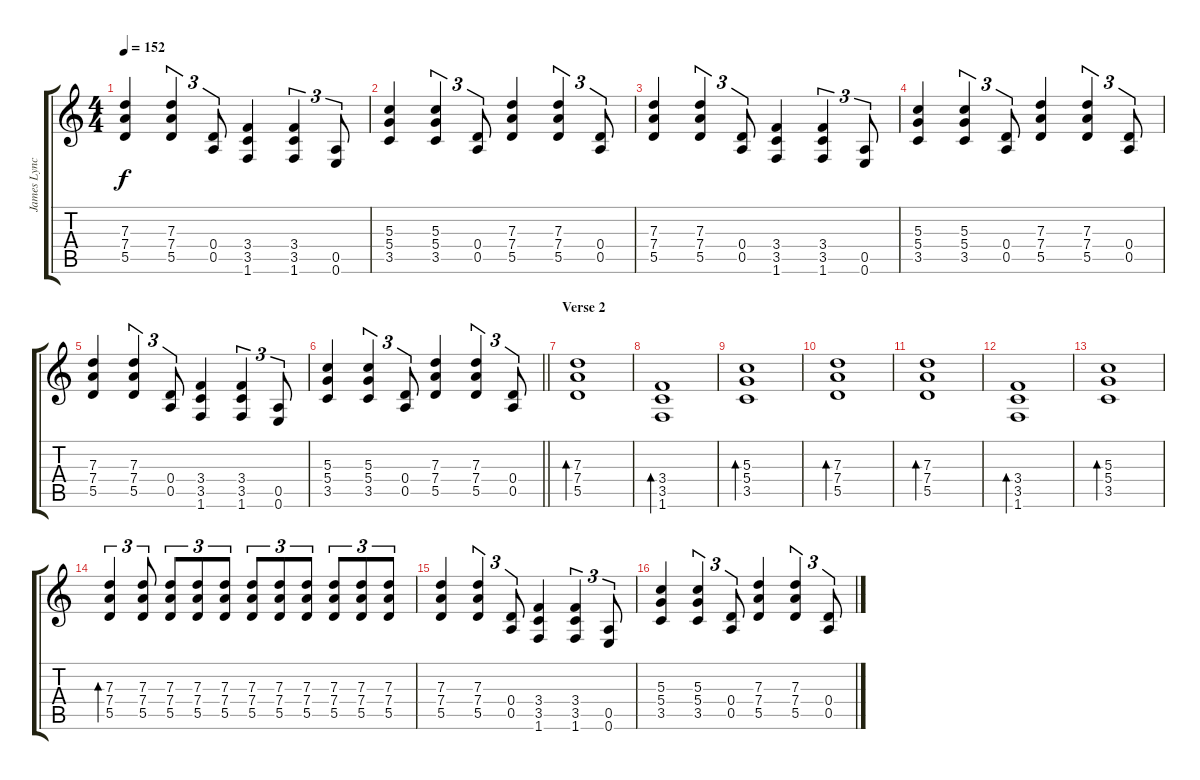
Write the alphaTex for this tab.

\track ("James Lynch (Guitar Left)" "James Lync") {instrument distortionguitar}
\staff {score tabs}
\tuning (E4 B3 G3 D3 A2 E2) {hide}
\ts (4 4)
\tempo 152
\clef g2
\ks c
(7.3 7.4 5.5).4{dy f} (7.3 7.4 5.5).4{tu (3 2)} (0.4 0.5).8{tu (3 2)} (3.4 3.5 1.6).4 (3.4 3.5 1.6).4{tu (3 2)} (0.5 0.6).8{tu (3 2)} |
(5.3 5.4 3.5).4 (5.3 5.4 3.5).4{tu (3 2)} (0.4 0.5).8{tu (3 2)} (7.3 7.4 5.5).4 (7.3 7.4 5.5).4{tu (3 2)} (0.4 0.5).8{tu (3 2)} |
(7.3 7.4 5.5).4 (7.3 7.4 5.5).4{tu (3 2)} (0.4 0.5).8{tu (3 2)} (3.4 3.5 1.6).4 (3.4 3.5 1.6).4{tu (3 2)} (0.5 0.6).8{tu (3 2)} |
(5.3 5.4 3.5).4 (5.3 5.4 3.5).4{tu (3 2)} (0.4 0.5).8{tu (3 2)} (7.3 7.4 5.5).4 (7.3 7.4 5.5).4{tu (3 2)} (0.4 0.5).8{tu (3 2)} |
(7.3 7.4 5.5).4 (7.3 7.4 5.5).4{tu (3 2)} (0.4 0.5).8{tu (3 2)} (3.4 3.5 1.6).4 (3.4 3.5 1.6).4{tu (3 2)} (0.5 0.6).8{tu (3 2)} |
\barLineRight lightlight
(5.3 5.4 3.5).4 (5.3 5.4 3.5).4{tu (3 2)} (0.4 0.5).8{tu (3 2)} (7.3 7.4 5.5).4 (7.3 7.4 5.5).4{tu (3 2)} (0.4 0.5).8{tu (3 2)} |
\section ("" "Verse 2")
(7.3 7.4 5.5).1{bd 60} |
(3.4 3.5 1.6).1{bd 60} |
(5.3 5.4 3.5).1{bd 60} |
(7.3 7.4 5.5).1{bd 60} |
(7.3 7.4 5.5).1{bd 60} |
(3.4 3.5 1.6).1{bd 60} |
(5.3 5.4 3.5).1{bd 60} |
(7.3 7.4 5.5).4{tu (3 2) bd 60} (7.3 7.4 5.5).8{tu (3 2)} (7.3 7.4 5.5).8{tu (3 2)} (7.3 7.4 5.5).8{tu (3 2)} (7.3 7.4 5.5).8{tu (3 2)} (7.3 7.4 5.5).8{tu (3 2)} (7.3 7.4 5.5).8{tu (3 2)} (7.3 7.4 5.5).8{tu (3 2)} (7.3 7.4 5.5).8{tu (3 2)} (7.3 7.4 5.5).8{tu (3 2)} (7.3 7.4 5.5).8{tu (3 2)} |
(7.3 7.4 5.5).4 (7.3 7.4 5.5).4{tu (3 2)} (0.4 0.5).8{tu (3 2)} (3.4 3.5 1.6).4 (3.4 3.5 1.6).4{tu (3 2)} (0.5 0.6).8{tu (3 2)} |
(5.3 5.4 3.5).4 (5.3 5.4 3.5).4{tu (3 2)} (0.4 0.5).8{tu (3 2)} (7.3 7.4 5.5).4 (7.3 7.4 5.5).4{tu (3 2)} (0.4 0.5).8{tu (3 2)}
